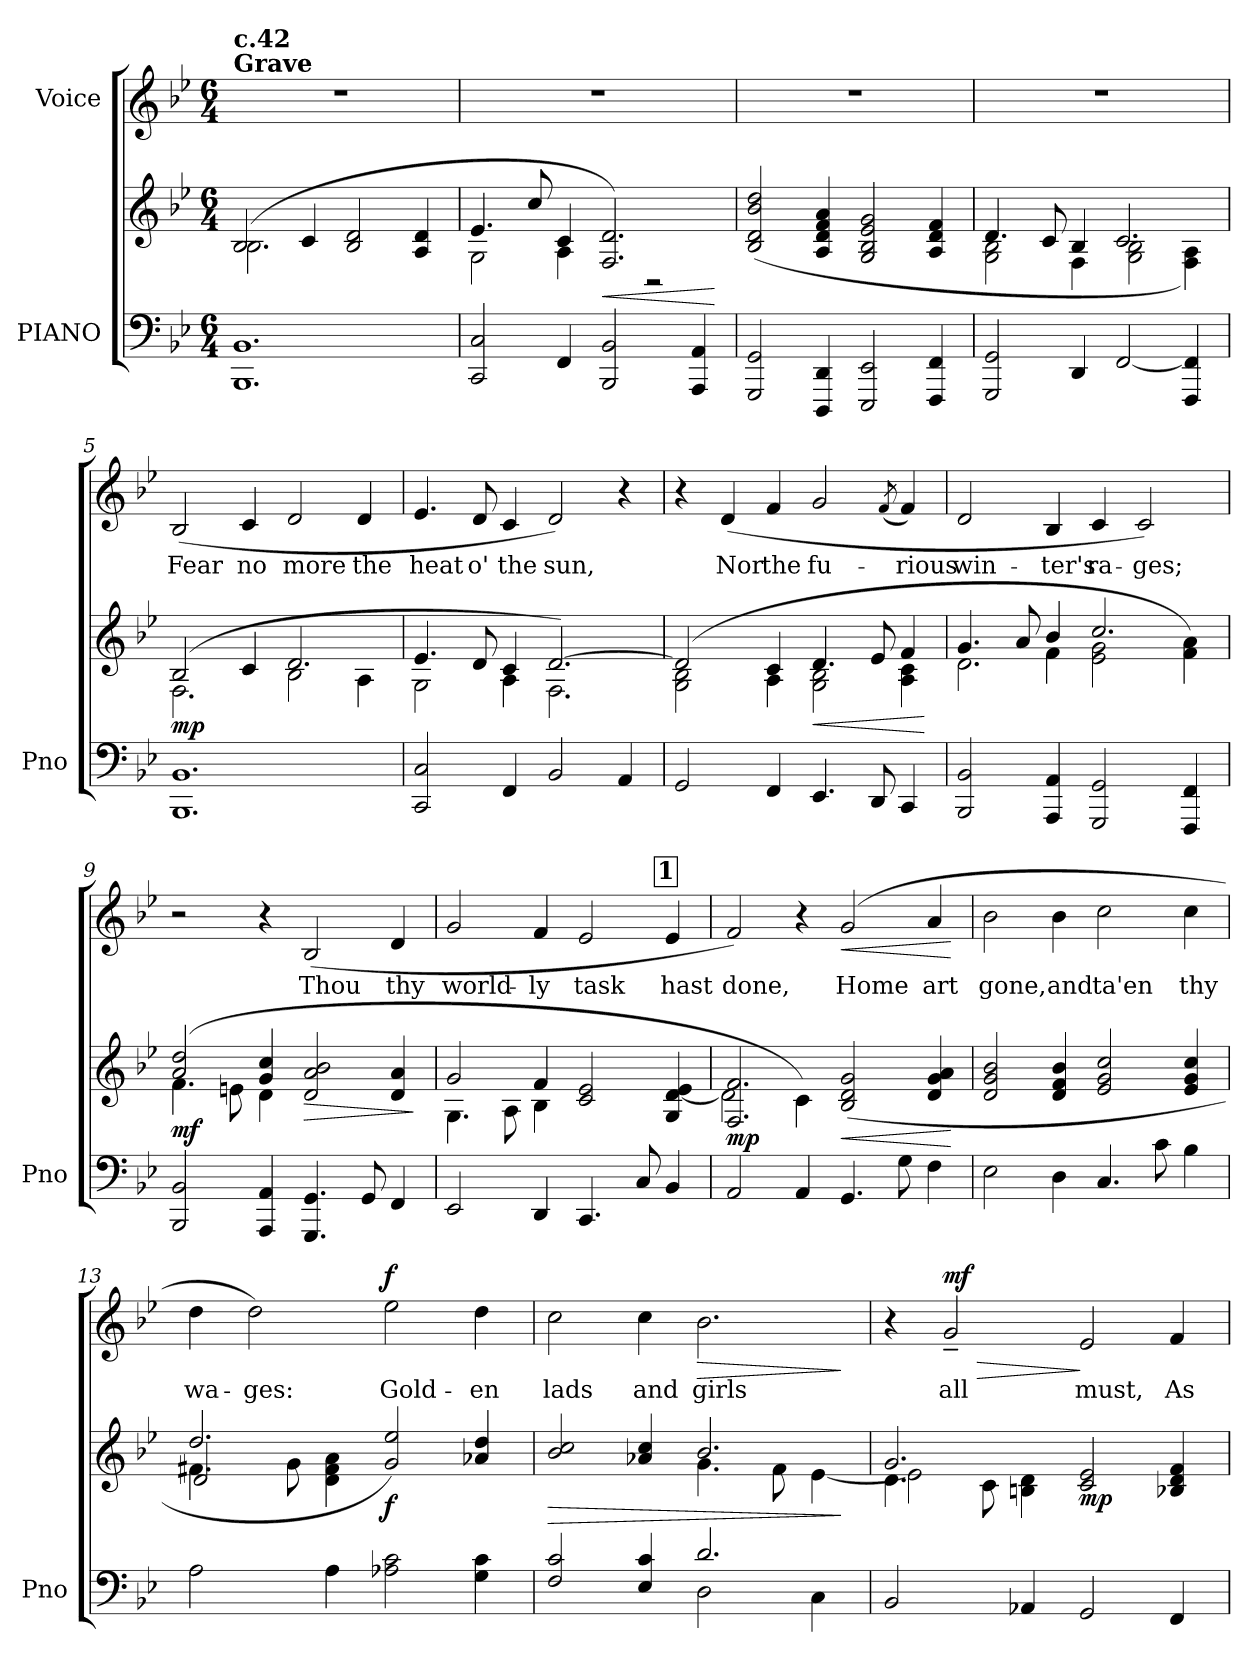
**kern	**kern	**dynam	**kern	**text	**dynam
*part2	*part2	*part2	*part1	*part1	*part1
*staff3	*staff2	*staff2/3	*staff1	*staff1	*staff1
*I"PIANO	*	*	*I"Voice	*	*
*I'Pno	*	*	*	*	*
*clefF4	*clefG2	*	*clefG2	*	*
*k[b-e-]	*k[b-e-]	*	*k[b-e-]	*	*
*M6/4	*M6/4	*	*M6/4	*	*
=1	=1	=1	=1	=1	=1
!	!	!	!LO:TX:a:B:t=Grave	!	!
!	!	!	!LO:TX:a:B:t=c.42	!	!
!	!LO:N:head=open	!LO:DY:a=2	!	!	!
*	*^	*	*	*	*
1.BBB- 1.BB-	(2B-/	2.B-\	other-dynamics	1.r	.	.
.	4c/	.	.	.	.	.
.	2B-/ 2d/	2.ryy	.	.	.	.
.	4A/ 4d/	.	.	.	.	.
=2	=2	=2	=2	=2	=2	=2
2CC/ 2C/	4.e-/	2G\	.	1.r	.	.
.	8cc/	.	.	.	.	.
4FF/	4c/	4A\	.	.	.	.
!	!	!	!LO:HP:b	!	!	!
2BBB-/ 2BB-/	2.F/ 2.d/)	4ryy	<	.	.	.
.	.	2r	.	.	.	.
4AAA/ 4AA/	.	.	.	.	.	.
*	*v	*v	*	*	*	*
.	.	[	.	.	.
=3	=3	=3	=3	=3	=3
2GGG/ 2GG/	(2B-/ 2d/ 2b-/ 2dd/	.	1.r	.	.
4DDD/ 4DD/	4A/ 4d/ 4f/ 4a/	.	.	.	.
2EEE-/ 2EE-/	2G/ 2B-/ 2e-/ 2g/	.	.	.	.
4FFF/ 4FF/	4A/ 4d/ 4f/	.	.	.	.
=4	=4	=4	=4	=4	=4
*	*^	*	*	*	*
2GGG/ 2GG/	4.d/	2G\ 2B-\	.	1.r	.	.
.	8c/	.	.	.	.	.
4DD/	4B-/	4F\	.	.	.	.
[2FF/	2.c/	2G\ 2B-\	.	.	.	.
4FFF/ 4FF/]	.	4F\ 4A\)	.	.	.	.
!!LO:LB:g=z
=5	=5	=5	=5	=5	=5	=5
!	!	!	!LO:DY:a=2	!	!LO:LY:b	!
1.BBB- 1.BB-	(2B-/	2.F\	mp	(2B-/	Fear	.
!	!	!	!	!	!LO:LY:b	!
.	4c/	.	.	4c/	no	.
!	!	!	!	!	!LO:LY:b	!
.	2.d/	2B-\	.	2d/	more	.
!	!	!	!	!	!LO:LY:b	!
.	.	4A\	.	4d/	the	.
=6	=6	=6	=6	=6	=6	=6
!	!	!	!	!	!LO:LY:b	!
2CC/ 2C/	4.e-/	2G\	.	4.e-/	heat	.
!	!	!	!	!	!LO:LY:b	!
.	8d/	.	.	8d/	o'	.
!	!	!	!	!	!LO:LY:b	!
4FF/	4c/	4A\	.	4c/	the	.
!	!	!	!	!	!LO:LY:b	!
2BB-/	[2.d/)	2.F\	.	2d/)	sun,	.
4AA/	.	.	.	4r	.	.
=7	=7	=7	=7	=7	=7	=7
2GG/	(2d/]	2G\ 2B-\	.	4r	.	.
!	!	!	!	!	!LO:LY:b	!
.	.	.	.	(4d/	Nor	.
!	!	!	!	!	!LO:LY:b	!
4FF/	4c/	4A\	.	4f/	the	.
!	!	!	!LO:HP:b	!	!LO:LY:b	!
4.EE-/	4.d/	2G\ 2B-\	<	2g/	fu-	.
8DD/	8e-/	.	.	.	.	.
.	.	.	.	(8qf/	.	.
!	!	!	!	!	!LO:LY:b	!
4CC/	4f/	4A\ 4c\	.	4f/)	-rious	.
*	*v	*v	*	*	*	*
.	.	[	.	.	.
=8	=8	=8	=8	=8	=8
*	*^	*	*	*	*
*	*	*^	*	*	*	*
!	!	!	!	!	!	!LO:LY:b	!
2BBB-/ 2BB-/	4.g/	2.d\	2ryy	.	2d/	win-	.
.	8a/	.	.	.	.	.	.
!	!	!	!	!	!	!LO:LY:b	!
4AAA/ 4AA/	4b-/	.	4f\	.	4B-/	-ter's	.
!	!	!	!	!	!	!LO:LY:b	!
2GGG/ 2GG/	2.cc/	2e-\ 2g\	2.ryy	.	4c/	ra-	.
!	!	!	!	!	!	!LO:LY:b	!
.	.	.	.	.	2c/)	-ges;	.
4FFF/ 4FF/	.	4f\ 4a\)	.	.	.	.	.
*	*	*v	*v	*	*	*	*
!!LO:LB:g=z
=9	=9	=9	=9	=9	=9	=9
!	!	!	!LO:DY:b	!	!	!
2BBB-/ 2BB-/	(2a/ 2dd/	4.f\	mf	2r	.	.
.	.	8en\	.	.	.	.
4AAA/ 4AA/	4g/ 4cc/	4d\	.	4r	.	.
!	!	!	!LO:HP:b	!	!LO:LY:b	!
4.GGG/ 4.GG/	2d/ 2a/ 2b-/	2.ryy	>	(2B-/	Thou	.
8GG/	.	.	.	.	.	.
!	!	!	!	!	!LO:LY:b	!
4FF/	4d/ 4a/	.	.	4d/	thy	.
*	*v	*v	*	*	*	*
.	.	]	.	.	.
!!LO:REH:place=s1:a:B:fs=14:t=1:qo=5
=10	=10	=10	=10	=10	=10
*	*^	*	*	*	*
!	!	!	!	!	!LO:LY:b	!
2EE-/	2g/	4.G\	.	2g/	world-	.
.	.	8A\	.	.	.	.
!	!	!	!	!	!LO:LY:b	!
4DD/	4f/	4B-\	.	4f/	-ly	.
!	!	!	!	!	!LO:LY:b	!
4.CC/	2c/ 2e-/	2.ryy	.	2e-/	task	.
8C/	.	.	.	.	.	.
!	!	!	!	!	!LO:LY:b	!
4BB-/	4G/ [4d/ 4e-/	.	.	4e-/	hast	.
=11	=11	=11	=11	=11	=11	=11
!	!	!	!LO:DY:a=2	!	!LO:LY:b	!
2AA/	2.F/ 2.f/	2d\]	mp	2f/)	done,	.
4AA/	.	4c\)	.	4r	.	.
!	!	!	!LO:HP:b	!	!LO:LY:b	!LO:HP:b
4.GG/	(2B-/ 2d/ 2g/	2.ryy	<	(2g/	Home	<
8G\	.	.	.	.	.	.
!	!	!	!	!	!LO:LY:b	!
4F\	4d/ 4g/ 4a/	.	.	4a/	art	.
*	*v	*v	*	*	*	*
.	.	[	.	.	[
=12	=12	=12	=12	=12	=12
!	!	!	!	!LO:LY:b	!
2E-\	2d/ 2g/ 2b-/	.	2b-\	gone,	.
!	!	!	!	!LO:LY:b	!
4D\	4d/ 4f/ 4b-/	.	4b-\	and	.
!	!	!	!	!LO:LY:b	!
4.C/	2e-/ 2g/ 2cc/	.	2cc\	ta'en	.
8c\	.	.	.	.	.
!	!	!	!	!LO:LY:b	!
4B-\	4e-/ 4g/ 4cc/	.	4cc\	thy	.
!!LO:PB:g=z
=13	=13	=13	=13	=13	=13
*	*^	*	*	*	*
*	*	*^	*	*	*	*
!	!	!	!	!	!	!LO:LY:b	!
2A\	2.dd/	4.f#X\	2d/	.	4dd\	wa-	.
!	!	!	!	!	!	!LO:LY:b	!
.	.	.	.	.	2dd\)	-ges:	.
.	.	8g\	.	.	.	.	.
4A\	.	4d\ 4f#\ 4a\	1ryy	.	.	.	.
!	!	!	!	!LO:DY:b	!	!LO:LY:b	!LO:DY:a
2A-X\ 2c\	2g/ 2ee-/)	2.ryy	.	f	2ee-\	Gold-	f
!	!	!	!	!	!	!LO:LY:b	!
4G\ 4c\	4a-X/ 4dd/	.	.	.	4dd\	-en	.
*	*v	*v	*v	*	*	*	*
=14	=14	=14	=14	=14	=14
*^	*	*	*	*	*
!	!	!	!LO:HP:b	!	!LO:LY:b	!
*	*	*^	*	*	*	*
2F/ 2c/	2.ryy	2b-/ 2cc/	2.ryy	>	2cc\	lads	.
!	!	!	!	!	!	!LO:LY:b	!
4E-/ 4c/	.	4a-X/ 4cc/	.	.	4cc\	and	.
!	!	!	!	!	!	!LO:LY:b	!LO:HP:b
2.d/	2D\	2.b-/	4.g\	.	2.b-\	girls	>
.	.	.	8f\	.	.	.	.
.	4C\	.	[4e-\	.	.	.	.
*v	*v	*	*	*	*	*	*
*	*v	*v	*	*	*	*
.	.	]	.	.	]
=15	=15	=15	=15	=15	=15
*	*^	*	*	*	*
*	*	*^	*	*	*	*
2BB-/	2.g/	4.d\	2e-\]	.	4r	.	.
!	!	!	!	!	!	!LO:LY:b	!LO:HP:b
!	!	!	!	!	!	!	!LO:DY:n=1:a
.	.	.	.	.	2g~/	all	> mf
.	.	8c\	.	.	.	.	.
4AA-X/	.	4Bn\ 4d\	1ryy	.	.	.	.
!	!	!	!	!LO:DY:b	!	!LO:LY:b	!
2GG/	2c/ 2e-/	2.ryy	.	mp	2e-/	must,	]
!	!	!	!	!	!	!LO:LY:b	!
4FF/	4B-X/ 4d/ 4f/	.	.	.	4f/	As	.
*	*v	*v	*v	*	*	*	*
=	=	=	=	=	=
*-	*-	*-	*-	*-	*-
